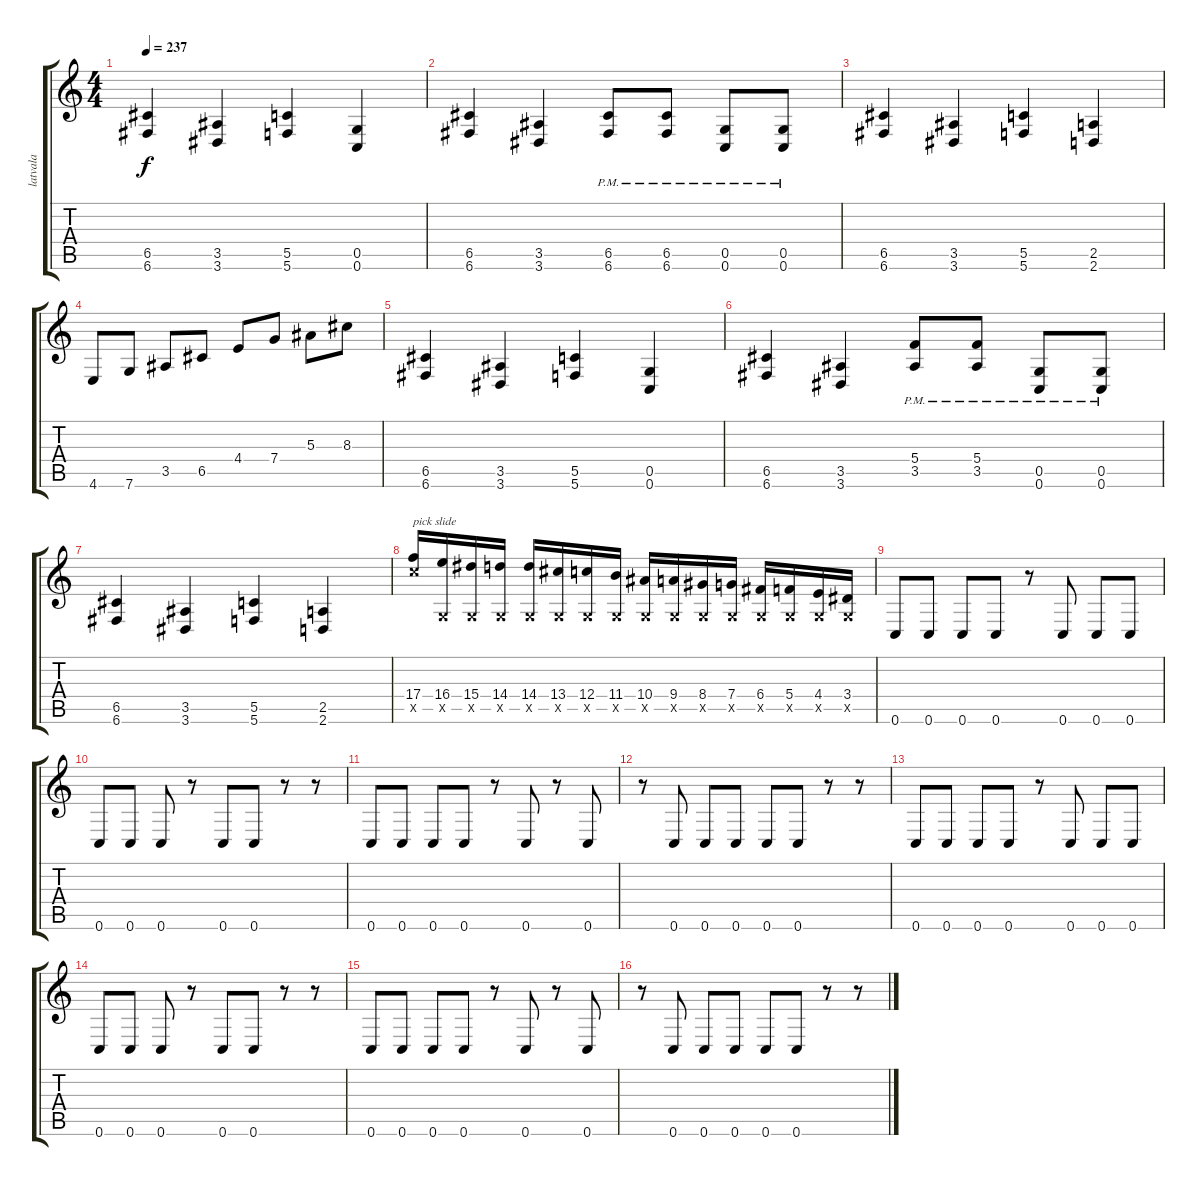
\track ("latvala" "latvala") {instrument distortionguitar}
\staff {score tabs}
\tuning (D4 A3 F3 C3 G2 C2) {hide}
\ts (4 4)
\tempo 237
\clef g2
\ks c
(6.5 6.6).4{dy f} (3.5 3.6).4 (5.5 5.6).4 (0.5 0.6).4 |
(6.5 6.6).4 (3.5 3.6).4 (6.5{pm} 6.6{pm}).8 (6.5{pm} 6.6{pm}).8 (0.5{pm} 0.6).8 (0.5{pm} 0.6{pm}).8 |
(6.5 6.6).4 (3.5 3.6).4 (5.5 5.6).4 (2.5 2.6).4 |
4.6.8 7.6.8 3.5.8 6.5.8 4.4.8 7.4.8 5.3.8 8.3.8 |
(6.5 6.6).4 (3.5 3.6).4 (5.5 5.6).4 (0.5 0.6).4 |
(6.5 6.6).4 (3.5 3.6).4 (5.4{pm} 3.5{pm}).8 (5.4{pm} 3.5{pm}).8 (0.5{pm} 0.6).8 (0.5{pm} 0.6{pm}).8 |
(6.5 6.6).4 (3.5 3.6).4 (5.5 5.6).4 (2.5 2.6).4 |
(17.4 17.5{x}).16{txt "pick slide"} (16.4 0.5{x}).16 (15.4 0.5{x}).16 (14.4 0.5{x}).16 (14.4 0.5{x}).16 (13.4 0.5{x}).16 (12.4 0.5{x}).16 (11.4 0.5{x}).16 (10.4 0.5{x}).16 (9.4 0.5{x}).16 (8.4 0.5{x}).16 (7.4 0.5{x}).16 (6.4 0.5{x}).16 (5.4 0.5{x}).16 (4.4 0.5{x}).16 (3.4 0.5{x}).16 |
0.6.8 0.6.8 0.6.8 0.6.8 r.8 0.6.8 0.6.8 0.6.8 |
0.6.8 0.6.8 0.6.8 r.8 0.6.8 0.6.8 r.8 r.8 |
0.6.8 0.6.8 0.6.8 0.6.8 r.8 0.6.8 r.8 0.6.8 |
r.8 0.6.8 0.6.8 0.6.8 0.6.8 0.6.8 r.8 r.8 |
0.6.8 0.6.8 0.6.8 0.6.8 r.8 0.6.8 0.6.8 0.6.8 |
0.6.8 0.6.8 0.6.8 r.8 0.6.8 0.6.8 r.8 r.8 |
0.6.8 0.6.8 0.6.8 0.6.8 r.8 0.6.8 r.8 0.6.8 |
r.8 0.6.8 0.6.8 0.6.8 0.6.8 0.6.8 r.8 r.8
